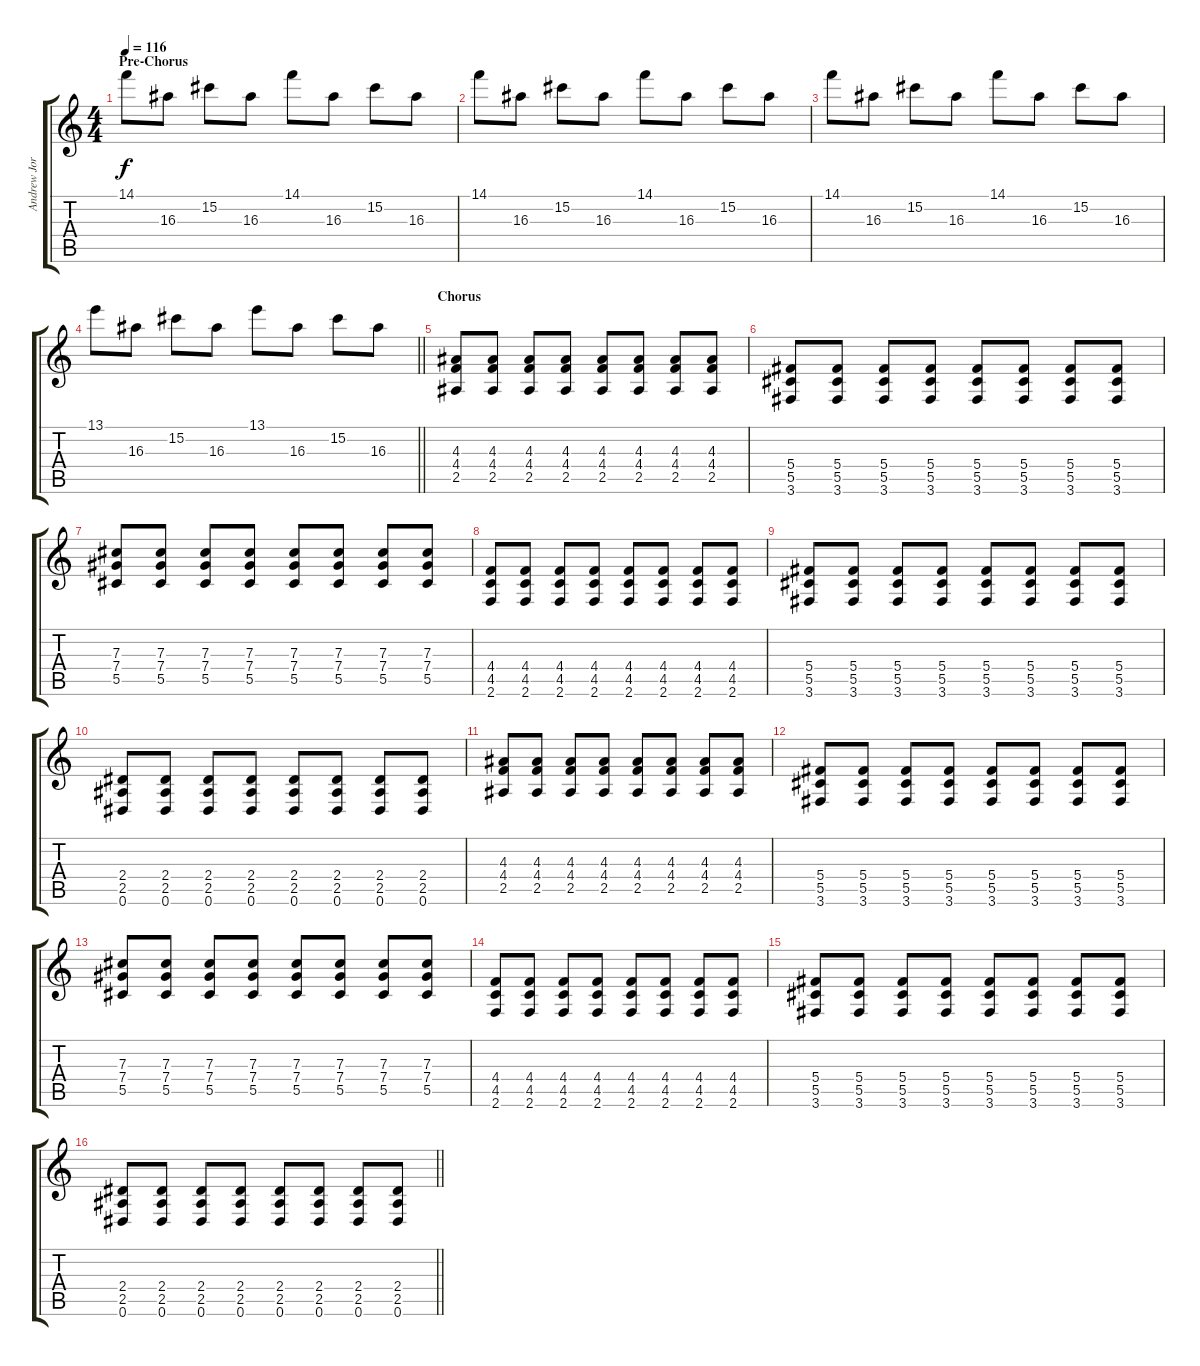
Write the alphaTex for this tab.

\track ("Andrew Jordan" "Andrew Jor") {instrument distortionguitar}
\staff {score tabs}
\tuning (Eb4 Bb3 Gb3 Db3 Ab2 Eb2) {hide}
\ts (4 4)
\section ("" "Pre-Chorus")
\tempo 116
\clef g2
\ks c
14.1.8{dy f} 16.3.8 15.2.8 16.3.8 14.1.8 16.3.8 15.2.8 16.3.8 |
14.1.8 16.3.8 15.2.8 16.3.8 14.1.8 16.3.8 15.2.8 16.3.8 |
14.1.8 16.3.8 15.2.8 16.3.8 14.1.8 16.3.8 15.2.8 16.3.8 |
\barLineRight lightlight
13.1.8 16.3.8 15.2.8 16.3.8 13.1.8 16.3.8 15.2.8 16.3.8 |
\section ("" "Chorus")
(4.3 4.4 2.5).8 (4.3 4.4 2.5).8 (4.3 4.4 2.5).8 (4.3 4.4 2.5).8 (4.3 4.4 2.5).8 (4.3 4.4 2.5).8 (4.3 4.4 2.5).8 (4.3 4.4 2.5).8 |
(5.4 5.5 3.6).8 (5.4 5.5 3.6).8 (5.4 5.5 3.6).8 (5.4 5.5 3.6).8 (5.4 5.5 3.6).8 (5.4 5.5 3.6).8 (5.4 5.5 3.6).8 (5.4 5.5 3.6).8 |
(7.3 7.4 5.5).8 (7.3 7.4 5.5).8 (7.3 7.4 5.5).8 (7.3 7.4 5.5).8 (7.3 7.4 5.5).8 (7.3 7.4 5.5).8 (7.3 7.4 5.5).8 (7.3 7.4 5.5).8 |
(4.4 4.5 2.6).8 (4.4 4.5 2.6).8 (4.4 4.5 2.6).8 (4.4 4.5 2.6).8 (4.4 4.5 2.6).8 (4.4 4.5 2.6).8 (4.4 4.5 2.6).8 (4.4 4.5 2.6).8 |
(5.4 5.5 3.6).8 (5.4 5.5 3.6).8 (5.4 5.5 3.6).8 (5.4 5.5 3.6).8 (5.4 5.5 3.6).8 (5.4 5.5 3.6).8 (5.4 5.5 3.6).8 (5.4 5.5 3.6).8 |
(2.4 2.5 0.6).8 (2.4 2.5 0.6).8 (2.4 2.5 0.6).8 (2.4 2.5 0.6).8 (2.4 2.5 0.6).8 (2.4 2.5 0.6).8 (2.4 2.5 0.6).8 (2.4 2.5 0.6).8 |
(4.3 4.4 2.5).8 (4.3 4.4 2.5).8 (4.3 4.4 2.5).8 (4.3 4.4 2.5).8 (4.3 4.4 2.5).8 (4.3 4.4 2.5).8 (4.3 4.4 2.5).8 (4.3 4.4 2.5).8 |
(5.4 5.5 3.6).8 (5.4 5.5 3.6).8 (5.4 5.5 3.6).8 (5.4 5.5 3.6).8 (5.4 5.5 3.6).8 (5.4 5.5 3.6).8 (5.4 5.5 3.6).8 (5.4 5.5 3.6).8 |
(7.3 7.4 5.5).8 (7.3 7.4 5.5).8 (7.3 7.4 5.5).8 (7.3 7.4 5.5).8 (7.3 7.4 5.5).8 (7.3 7.4 5.5).8 (7.3 7.4 5.5).8 (7.3 7.4 5.5).8 |
(4.4 4.5 2.6).8 (4.4 4.5 2.6).8 (4.4 4.5 2.6).8 (4.4 4.5 2.6).8 (4.4 4.5 2.6).8 (4.4 4.5 2.6).8 (4.4 4.5 2.6).8 (4.4 4.5 2.6).8 |
(5.4 5.5 3.6).8 (5.4 5.5 3.6).8 (5.4 5.5 3.6).8 (5.4 5.5 3.6).8 (5.4 5.5 3.6).8 (5.4 5.5 3.6).8 (5.4 5.5 3.6).8 (5.4 5.5 3.6).8 |
\barLineRight lightlight
(2.4 2.5 0.6).8 (2.4 2.5 0.6).8 (2.4 2.5 0.6).8 (2.4 2.5 0.6).8 (2.4 2.5 0.6).8 (2.4 2.5 0.6).8 (2.4 2.5 0.6).8 (2.4 2.5 0.6).8
